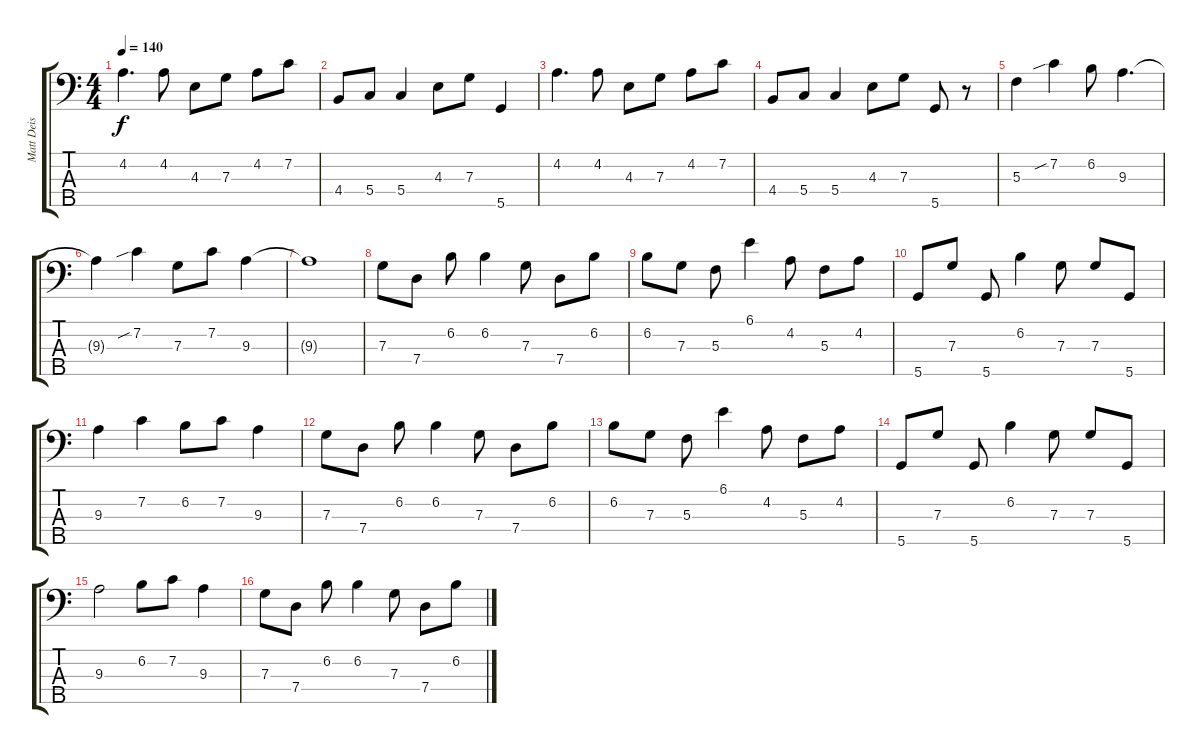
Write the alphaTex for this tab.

\track ("Matt Deis" "Matt Deis") {instrument electricbassfinger}
\staff {score tabs}
\tuning (Bb2 F2 C2 G1 D1) {hide}
\ts (4 4)
\tempo 140
\clef f4
\ks c
4.2.4{d dy f} 4.2.8 4.3.8 7.3.8 4.2.8 7.2.8 |
4.4.8 5.4.8 5.4.4 4.3.8 7.3.8 5.5.4 |
4.2.4{d} 4.2.8 4.3.8 7.3.8 4.2.8 7.2.8 |
4.4.8 5.4.8 5.4.4 4.3.8 7.3.8 5.5.8 r.8 |
5.3.4 7.2{sib}.4 6.2.8 9.3.4{d} |
9.3{t}.4 7.2{sib}.4 7.3.8 7.2.8 9.3.4 |
9.3{t}.1 |
7.3.8 7.4.8 6.2.8 6.2.4 7.3.8 7.4.8 6.2.8 |
6.2.8 7.3.8 5.3.8 6.1.4 4.2.8 5.3.8 4.2.8 |
5.5.8 7.3.8 5.5.8 6.2.4 7.3.8 7.3.8 5.5.8 |
9.3.4 7.2.4 6.2.8 7.2.8 9.3.4 |
7.3.8 7.4.8 6.2.8 6.2.4 7.3.8 7.4.8 6.2.8 |
6.2.8 7.3.8 5.3.8 6.1.4 4.2.8 5.3.8 4.2.8 |
5.5.8 7.3.8 5.5.8 6.2.4 7.3.8 7.3.8 5.5.8 |
9.3.2 6.2.8 7.2.8 9.3.4 |
7.3.8 7.4.8 6.2.8 6.2.4 7.3.8 7.4.8 6.2.8
